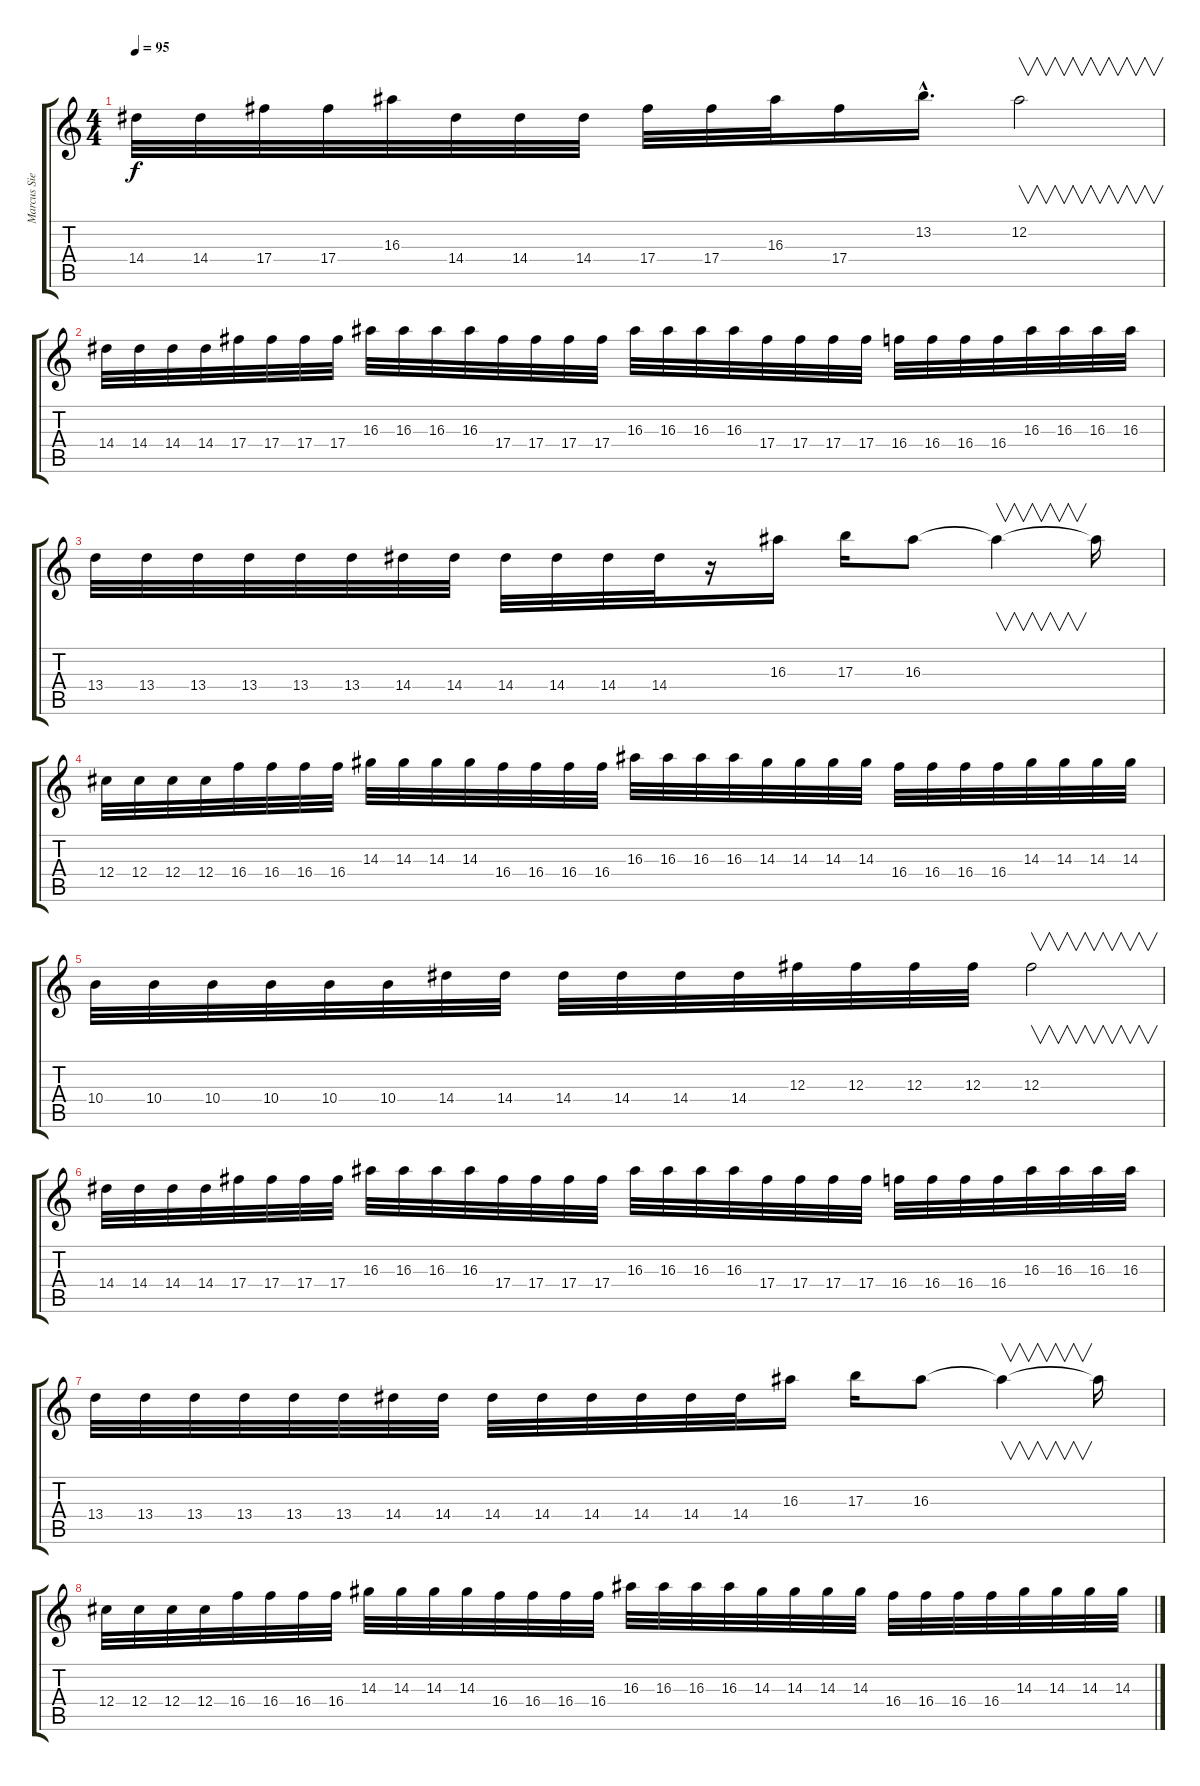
\track ("Marcus Siepen" "Marcus Sie") {instrument distortionguitar}
\staff {score tabs}
\tuning (Eb4 Bb3 Gb3 Db3 Ab2 Eb2) {hide}
\ts (4 4)
\tempo 95
\clef g2
\ks c
14.4.32{dy f} 14.4.32 17.4.32 17.4.32 16.3.32 14.4.32 14.4.32 14.4.32 17.4.32 17.4.32 16.3.32 17.4.16 13.2{hac}.16{d} 12.2.2{v} |
14.4.32 14.4.32 14.4.32 14.4.32 17.4.32 17.4.32 17.4.32 17.4.32 16.3.32 16.3.32 16.3.32 16.3.32 17.4.32 17.4.32 17.4.32 17.4.32 16.3.32 16.3.32 16.3.32 16.3.32 17.4.32 17.4.32 17.4.32 17.4.32 16.4.32 16.4.32 16.4.32 16.4.32 16.3.32 16.3.32 16.3.32 16.3.32 |
13.4.32 13.4.32 13.4.32 13.4.32 13.4.32 13.4.32 14.4.32 14.4.32 14.4.32 14.4.32 14.4.32 14.4.32 r.16 16.3.16 17.3.16 16.3.8 16.3{t}.4{v} 16.3{t}.16 |
12.4.32 12.4.32 12.4.32 12.4.32 16.4.32 16.4.32 16.4.32 16.4.32 14.3.32 14.3.32 14.3.32 14.3.32 16.4.32 16.4.32 16.4.32 16.4.32 16.3.32 16.3.32 16.3.32 16.3.32 14.3.32 14.3.32 14.3.32 14.3.32 16.4.32 16.4.32 16.4.32 16.4.32 14.3.32 14.3.32 14.3.32 14.3.32 |
10.4.32 10.4.32 10.4.32 10.4.32 10.4.32 10.4.32 14.4.32 14.4.32 14.4.32 14.4.32 14.4.32 14.4.32 12.3.32 12.3.32 12.3.32 12.3.32 12.3.2{v} |
14.4.32 14.4.32 14.4.32 14.4.32 17.4.32 17.4.32 17.4.32 17.4.32 16.3.32 16.3.32 16.3.32 16.3.32 17.4.32 17.4.32 17.4.32 17.4.32 16.3.32 16.3.32 16.3.32 16.3.32 17.4.32 17.4.32 17.4.32 17.4.32 16.4.32 16.4.32 16.4.32 16.4.32 16.3.32 16.3.32 16.3.32 16.3.32 |
13.4.32 13.4.32 13.4.32 13.4.32 13.4.32 13.4.32 14.4.32 14.4.32 14.4.32 14.4.32 14.4.32 14.4.32 14.4.32 14.4.32 16.3.16 17.3.16 16.3.8 16.3{t}.4{v} 16.3{t}.16 |
12.4.32 12.4.32 12.4.32 12.4.32 16.4.32 16.4.32 16.4.32 16.4.32 14.3.32 14.3.32 14.3.32 14.3.32 16.4.32 16.4.32 16.4.32 16.4.32 16.3.32 16.3.32 16.3.32 16.3.32 14.3.32 14.3.32 14.3.32 14.3.32 16.4.32 16.4.32 16.4.32 16.4.32 14.3.32 14.3.32 14.3.32 14.3.32
